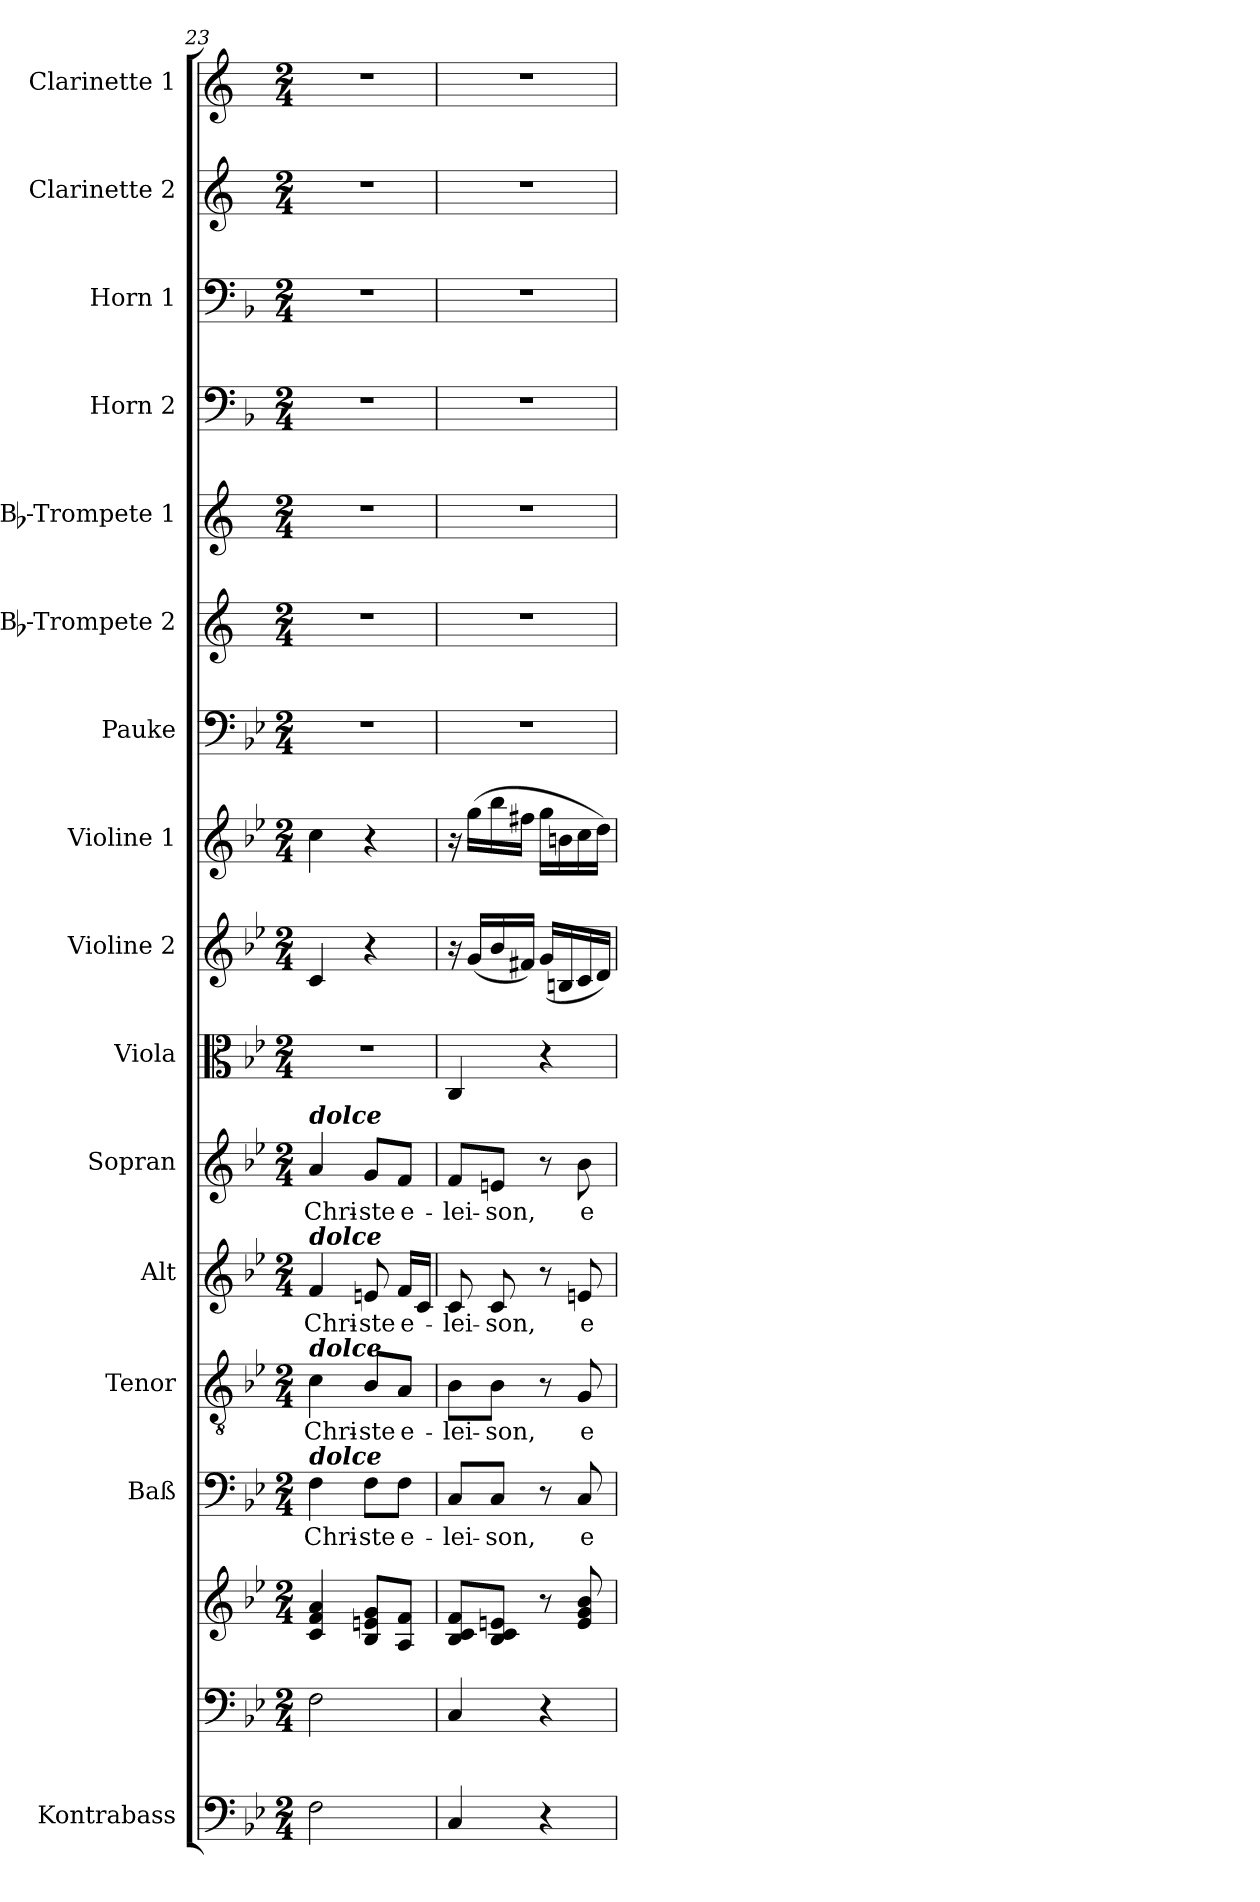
**kern	**kern	**kern	**kern	**text	**kern	**text	**kern	**text	**kern	**text	**kern	**kern	**kern	**kern	**kern	**kern	**kern	**kern	**kern	**kern
*part16	*part15	*part15	*part14	*part14	*part13	*part13	*part12	*part12	*part11	*part11	*part10	*part9	*part8	*part7	*part6	*part5	*part4	*part3	*part2	*part1
*staff17	*staff16	*staff15	*staff14	*staff14	*staff13	*staff13	*staff12	*staff12	*staff11	*staff11	*staff10	*staff9	*staff8	*staff7	*staff6	*staff5	*staff4	*staff3	*staff2	*staff1
*I"Kontrabass	*	*	*I"Baß	*	*I"Tenor	*	*I"Alt	*	*I"Sopran	*	*I"Viola	*I"Violine 2	*I"Violine 1	*I"Pauke	*I"Bb-Trompete 2	*I"Bb-Trompete 1	*I"Horn 2	*I"Horn 1	*I"Clarinette 2	*I"Clarinette 1
*I'Kb.	*	*	*I'Baß	*	*I'Ten	*	*I'Alt	*	*I'Sop	*	*I'Vla.	*I'Vln. 2	*I'Vln. 1	*I'Pk.	*I'Bb Trp. 2	*I'Bb Trp. 1	*I'Hrn. 2	*I'Hrn. 1	*I'Cl. 2	*I'Cl. 1
*clefF4	*clefF4	*clefG2	*clefF4	*	*clefGv2	*	*clefG2	*	*clefG2	*	*clefC3	*clefG2	*clefG2	*clefF4	*clefG2	*clefG2	*clefF4	*clefF4	*clefG2	*clefG2
*ITrd7c12	*	*	*	*	*	*	*	*	*	*	*	*	*	*	*ITrd1c2	*ITrd1c2	*ITrd4c7	*ITrd4c7	*ITrd1c2	*ITrd1c2
*k[b-e-]	*k[b-e-]	*k[b-e-]	*k[b-e-]	*	*k[b-e-]	*	*k[b-e-]	*	*k[b-e-]	*	*k[b-e-]	*k[b-e-]	*k[b-e-]	*k[b-e-]	*k[b-e-]	*k[b-e-]	*k[b-e-]	*k[b-e-]	*k[b-e-]	*k[b-e-]
*B-:	*B-:	*B-:	*B-:	*	*B-:	*	*B-:	*	*B-:	*	*B-:	*B-:	*B-:	*B-:	*B-:	*B-:	*B-:	*B-:	*B-:	*B-:
*M2/4	*M2/4	*M2/4	*M2/4	*	*M2/4	*	*M2/4	*	*M2/4	*	*M2/4	*M2/4	*M2/4	*M2/4	*M2/4	*M2/4	*M2/4	*M2/4	*M2/4	*M2/4
=23	=23	=23	=23	=23	=23	=23	=23	=23	=23	=23	=23	=23	=23	=23	=23	=23	=23	=23	=23	=23
!	!	!	!	!	!	!	!	!	!LO:TX:a:Bi:t=dolce	!	!	!	!	!	!	!	!	!	!	!
!	!	!	!	!	!	!	!LO:TX:a:Bi:t=dolce	!	!	!	!	!	!	!	!	!	!	!	!	!
!	!	!	!	!	!LO:TX:a:Bi:t=dolce	!	!	!	!	!	!	!	!	!	!	!	!	!	!	!
!	!	!	!LO:TX:a:Bi:t=dolce	!	!	!	!	!	!	!	!	!	!	!	!	!	!	!	!	!
!	!	!	!	!LO:LY:b	!	!LO:LY:b	!	!LO:LY:b	!	!LO:LY:b	!	!	!	!	!	!	!	!	!	!
2FF\	2F\	4c/ 4f/ 4a/	4F\	Chri-	4c\	Chri-	4f/	Chri-	4a/	Chri-	2r	4c/	4cc\	2r	2r	2r	2r	2r	2r	2r
!	!	!	!	!LO:LY:b	!	!LO:LY:b	!	!LO:LY:b	!	!LO:LY:b	!	!	!	!	!	!	!	!	!	!
.	.	8B-/ 8en/ 8g/L	8F\L	-ste	8B-/L	-ste	8en/	-ste	8g/L	-ste	.	4r	4r	.	.	.	.	.	.	.
!	!	!	!	!LO:LY:b	!	!LO:LY:b	!	!LO:LY:b	!	!LO:LY:b	!	!	!	!	!	!	!	!	!	!
.	.	8A/ 8f/J	8F\J	e-	8A/J	e-	16f/LL	e-	8f/J	e-	.	.	.	.	.	.	.	.	.	.
.	.	.	.	.	.	.	16c/JJ	.	.	.	.	.	.	.	.	.	.	.	.	.
=24	=24	=24	=24	=24	=24	=24	=24	=24	=24	=24	=24	=24	=24	=24	=24	=24	=24	=24	=24	=24
!	!	!	!	!LO:LY:b	!	!LO:LY:b	!	!LO:LY:b	!	!LO:LY:b	!	!	!	!	!	!	!	!	!	!
4CC/	4C/	8B-/ 8c/ 8f/L	8C/L	-lei-	8B-\L	-lei-	8c/	-lei-	8f/L	-lei-	4C/	16r	16r	2r	2r	2r	2r	2r	2r	2r
.	.	.	.	.	.	.	.	.	.	.	.	(<16g/LL	(>16gg\LL	.	.	.	.	.	.	.
!	!	!	!	!LO:LY:b	!	!LO:LY:b	!	!LO:LY:b	!	!LO:LY:b	!	!	!	!	!	!	!	!	!	!
.	.	8B-/ 8c/ 8en/J	8C/J	-son,	8B-\J	-son,	8c/	-son,	8en/J	-son,	.	16b-/	16bb-\	.	.	.	.	.	.	.
.	.	.	.	.	.	.	.	.	.	.	.	16f#X/JJ)	16ff#X\JJ	.	.	.	.	.	.	.
4r	4r	8r	8r	.	8r	.	8r	.	8r	.	4r	(<16g/LL	16gg\LL	.	.	.	.	.	.	.
.	.	.	.	.	.	.	.	.	.	.	.	16Bn/	16bn\	.	.	.	.	.	.	.
!	!	!	!	!LO:LY:b	!	!LO:LY:b	!	!LO:LY:b	!	!LO:LY:b	!	!	!	!	!	!	!	!	!	!
.	.	8e/ 8g/ 8b-/	8C/	e-	8G/	e-	8en/	e-	8b-\	e-	.	16c/	16cc\	.	.	.	.	.	.	.
.	.	.	.	.	.	.	.	.	.	.	.	16d/JJ)	16dd\JJ)	.	.	.	.	.	.	.
=	=	=	=	=	=	=	=	=	=	=	=	=	=	=	=	=	=	=	=	=
*-	*-	*-	*-	*-	*-	*-	*-	*-	*-	*-	*-	*-	*-	*-	*-	*-	*-	*-	*-	*-
